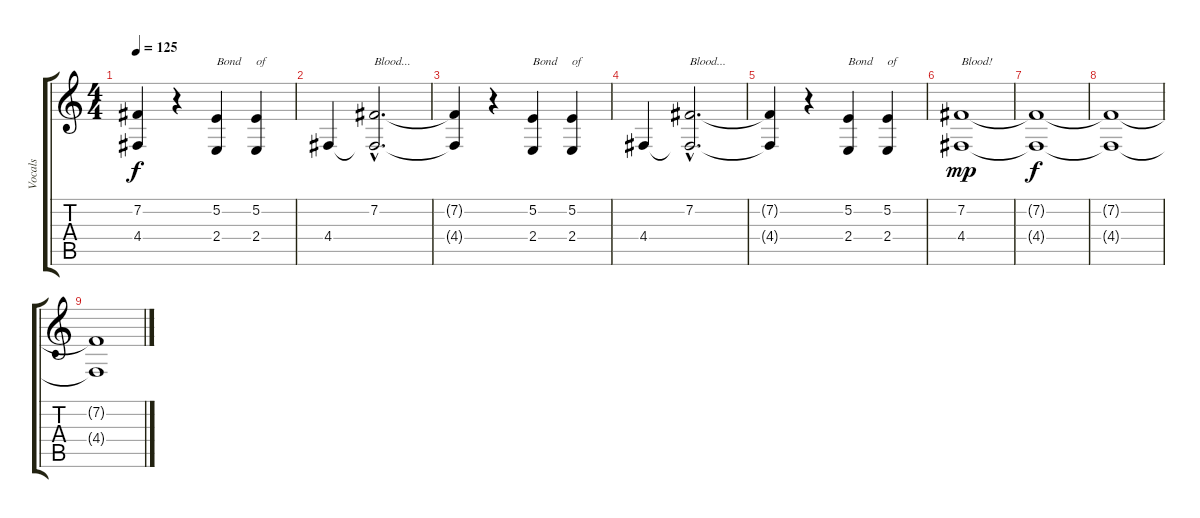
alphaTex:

\track ("Vocals" "Vocals") {instrument choiraahs}
\staff {score tabs}
\tuning (E4 B3 G3 D3 A2 D2) {hide}
\ts (4 4)
\tempo 125
\clef g2
\ks c
(7.2{t} 4.4{t}).4{dy f} r.4 (5.2 2.4).4{txt "Bond"} (5.2 2.4).4{txt "of"} |
4.4.4 (7.2{hac} 4.4{hac t}).2{d txt "Blood..."} |
(7.2{t} 4.4{t}).4 r.4 (5.2 2.4).4{txt "Bond"} (5.2 2.4).4{txt "of"} |
4.4.4 (7.2{hac} 4.4{hac t}).2{d txt "Blood..."} |
(7.2{t} 4.4{t}).4 r.4 (5.2 2.4).4{txt "Bond"} (5.2 2.4).4{txt "of"} |
(7.2 4.4).1{txt "Blood!" dy mp} |
(7.2{t} 4.4{t}).1{dy f} |
(7.2{t} 4.4{t}).1 |
(7.2{t} 4.4{t}).1
